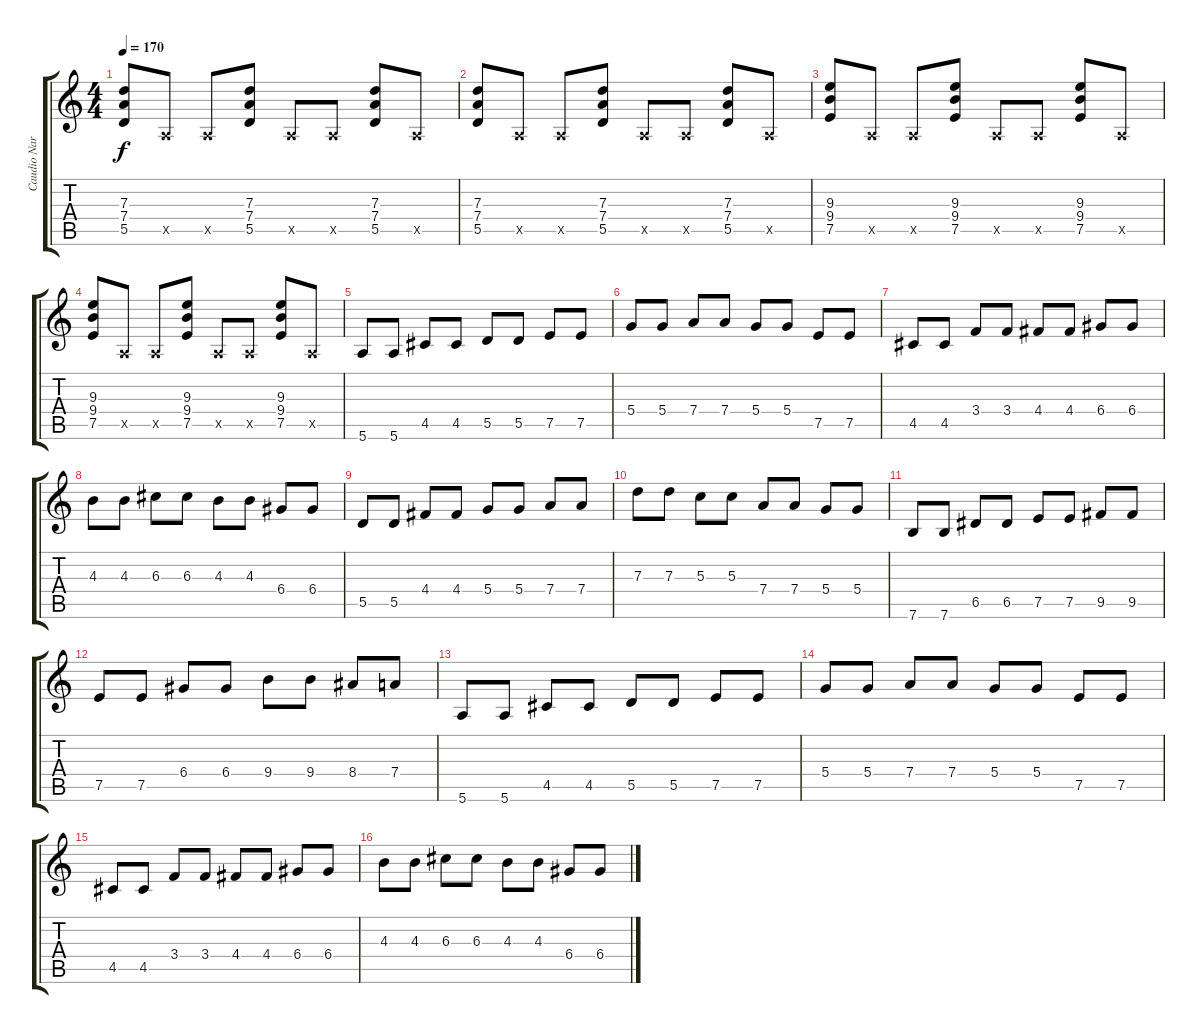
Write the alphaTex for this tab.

\track ("Caudio Narea" "Caudio Nar") {instrument overdrivenguitar}
\staff {score tabs}
\tuning (E4 B3 G3 D3 A2 E2) {hide}
\ts (4 4)
\tempo 170
\clef g2
\ks c
(7.3 7.4 5.5).8{dy f} 0.5{x}.8 0.5{x}.8 (7.3 7.4 5.5).8 0.5{x}.8 0.5{x}.8 (7.3 7.4 5.5).8 0.5{x}.8 |
(7.3 7.4 5.5).8 0.5{x}.8 0.5{x}.8 (7.3 7.4 5.5).8 0.5{x}.8 0.5{x}.8 (7.3 7.4 5.5).8 0.5{x}.8 |
(9.3 9.4 7.5).8 0.5{x}.8 0.5{x}.8 (9.3 9.4 7.5).8 0.5{x}.8 0.5{x}.8 (9.3 9.4 7.5).8 0.5{x}.8 |
(9.3 9.4 7.5).8 0.5{x}.8 0.5{x}.8 (9.3 9.4 7.5).8 0.5{x}.8 0.5{x}.8 (9.3 9.4 7.5).8 0.5{x}.8 |
5.6.8 5.6.8 4.5.8 4.5.8 5.5.8 5.5.8 7.5.8 7.5.8 |
5.4.8 5.4.8 7.4.8 7.4.8 5.4.8 5.4.8 7.5.8 7.5.8 |
4.5.8 4.5.8 3.4.8 3.4.8 4.4.8 4.4.8 6.4.8 6.4.8 |
4.3.8 4.3.8 6.3.8 6.3.8 4.3.8 4.3.8 6.4.8 6.4.8 |
5.5.8 5.5.8 4.4.8 4.4.8 5.4.8 5.4.8 7.4.8 7.4.8 |
7.3.8 7.3.8 5.3.8 5.3.8 7.4.8 7.4.8 5.4.8 5.4.8 |
7.6.8 7.6.8 6.5.8 6.5.8 7.5.8 7.5.8 9.5.8 9.5.8 |
7.5.8 7.5.8 6.4.8 6.4.8 9.4.8 9.4.8 8.4.8 7.4.8 |
5.6.8 5.6.8 4.5.8 4.5.8 5.5.8 5.5.8 7.5.8 7.5.8 |
5.4.8 5.4.8 7.4.8 7.4.8 5.4.8 5.4.8 7.5.8 7.5.8 |
4.5.8 4.5.8 3.4.8 3.4.8 4.4.8 4.4.8 6.4.8 6.4.8 |
4.3.8 4.3.8 6.3.8 6.3.8 4.3.8 4.3.8 6.4.8 6.4.8
